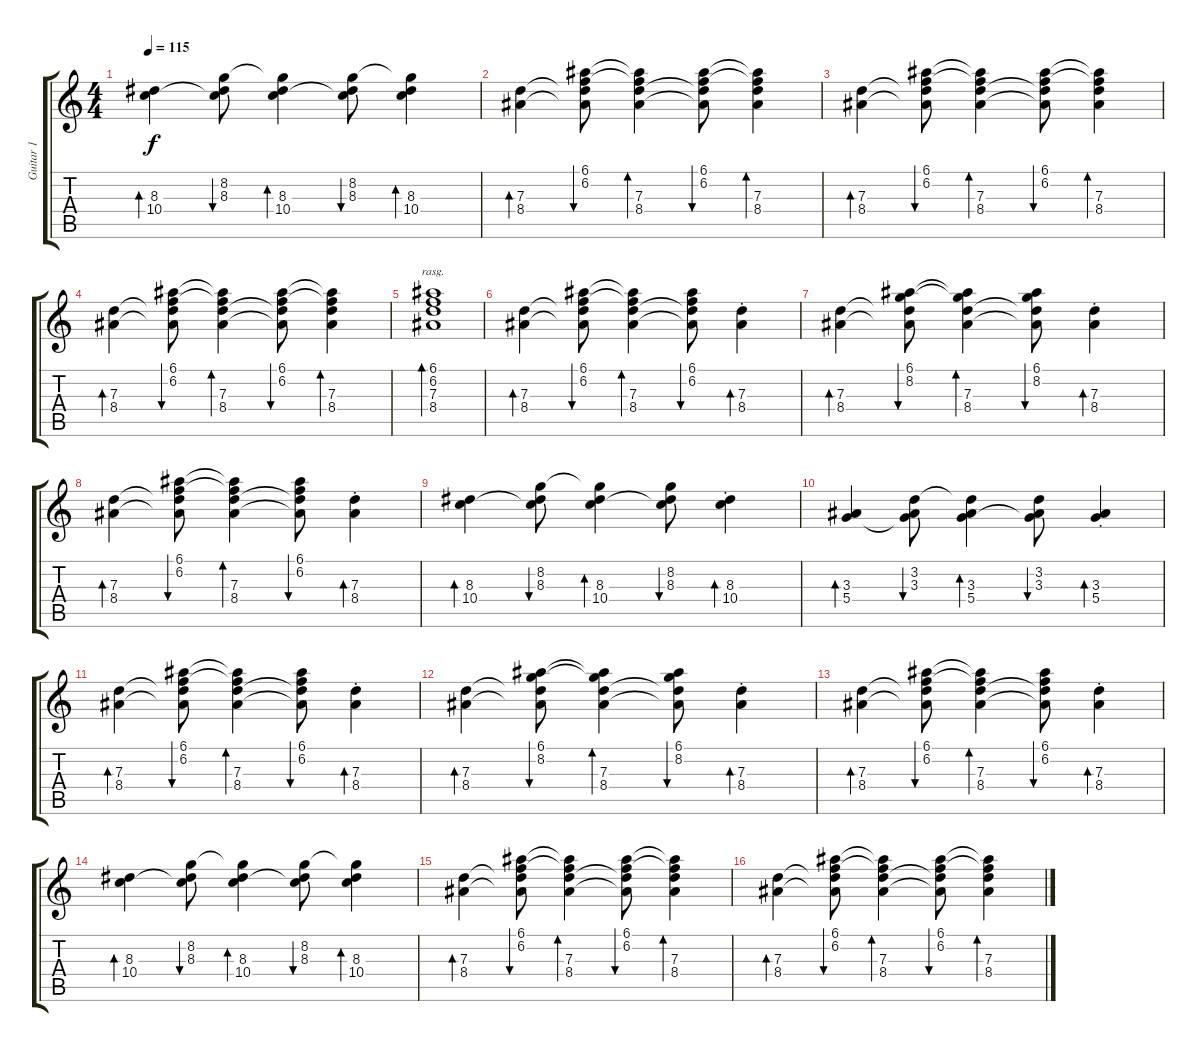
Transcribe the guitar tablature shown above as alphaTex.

\track ("Guitar 1" "Guitar 1") {instrument electricguitarjazz}
\staff {score tabs}
\tuning (E4 B3 G3 D3 A2 E2) {hide}
\ts (4 4)
\tempo 115
\clef g2
\ks c
(8.3 10.4).4{bd 120 dy f} (8.2 8.3 10.4{t}).8{bu 120} (8.2{t} 8.3 10.4).4{bd 120} (8.2 8.3 10.4{t}).8{bu 120} (8.2{t} 8.3 10.4).4{bd 120} |
(7.3 8.4).4{bd 120} (6.1 6.2 7.3{t} 8.4{t}).8{bu 120} (6.1{t} 6.2{t} 7.3 8.4).4{bd 120} (6.1 6.2 7.3{t} 8.4{t}).8{bu 120} (6.1{t} 6.2{t} 7.3 8.4).4{bd 120} |
(7.3 8.4).4{bd 120} (6.1 6.2 7.3{t} 8.4{t}).8{bu 120} (6.1{t} 6.2{t} 7.3 8.4).4{bd 120} (6.1 6.2 7.3{t} 8.4{t}).8{bu 120} (6.1{t} 6.2{t} 7.3 8.4).4{bd 120} |
(7.3 8.4).4{bd 120} (6.1 6.2 7.3{t} 8.4{t}).8{bu 120} (6.1{t} 6.2{t} 7.3 8.4).4{bd 120} (6.1 6.2 7.3{t} 8.4{t}).8{bu 120} (6.1{t} 6.2{t} 7.3 8.4).4{bd 120} |
(6.1 6.2 7.3 8.4).1{bd 240 rasg ii} |
(7.3 8.4).4{bd 120} (6.1 6.2 7.3{t} 8.4{t}).8{bu 120} (6.1{t} 6.2{t} 7.3 8.4).4{bd 120} (6.1 6.2 7.3{t} 8.4{t}).8{bu 120} (7.3{st} 8.4{st}).4{bd 120} |
(7.3 8.4).4{bd 120} (6.1 8.2 7.3{t} 8.4{t}).8{bu 120} (6.1{t} 8.2{t} 7.3 8.4).4{bd 120} (6.1 8.2 7.3{t} 8.4{t}).8{bu 120} (7.3{st} 8.4{st}).4{bd 120} |
(7.3 8.4).4{bd 120} (6.1 6.2 7.3{t} 8.4{t}).8{bu 120} (6.1{t} 6.2{t} 7.3 8.4).4{bd 120} (6.1 6.2 7.3{t} 8.4{t}).8{bu 120} (7.3{st} 8.4{st}).4{bd 120} |
(8.3 10.4).4{bd 120} (8.2 8.3 10.4{t}).8{bu 120} (8.2{t} 8.3 10.4).4{bd 120} (8.2 8.3 10.4{t}).8{bu 120} (8.3{st} 10.4{st}).4{bd 120} |
(3.3 5.4).4{bd 120} (3.2 3.3 5.4{t}).8{bu 240} (3.2{t} 3.3 5.4).4{bd 120} (3.2 3.3 5.4{t}).8{bu 120} (3.3{st} 5.4{st}).4{bd 120} |
(7.3 8.4).4{bd 120} (6.1 6.2 7.3{t} 8.4{t}).8{bu 120} (6.1{t} 6.2{t} 7.3 8.4).4{bd 120} (6.1 6.2 7.3{t} 8.4{t}).8{bu 120} (7.3{st} 8.4{st}).4{bd 120} |
(7.3 8.4).4{bd 120} (6.1 8.2 7.3{t} 8.4{t}).8{bu 120} (6.1{t} 8.2{t} 7.3 8.4).4{bd 120} (6.1 8.2 7.3{t} 8.4{t}).8{bu 120} (7.3{st} 8.4{st}).4{bd 120} |
(7.3 8.4).4{bd 120} (6.1 6.2 7.3{t} 8.4{t}).8{bu 120} (6.1{t} 6.2{t} 7.3 8.4).4{bd 120} (6.1 6.2 7.3{t} 8.4{t}).8{bu 120} (7.3{st} 8.4{st}).4{bd 120} |
(8.3 10.4).4{bd 120} (8.2 8.3 10.4{t}).8{bu 120} (8.2{t} 8.3 10.4).4{bd 120} (8.2 8.3 10.4{t}).8{bu 120} (8.2{t} 8.3 10.4).4{bd 120} |
(7.3 8.4).4{bd 120} (6.1 6.2 7.3{t} 8.4{t}).8{bu 120} (6.1{t} 6.2{t} 7.3 8.4).4{bd 120} (6.1 6.2 7.3{t} 8.4{t}).8{bu 120} (6.1{t} 6.2{t} 7.3 8.4).4{bd 120} |
(7.3 8.4).4{bd 120} (6.1 6.2 7.3{t} 8.4{t}).8{bu 120} (6.1{t} 6.2{t} 7.3 8.4).4{bd 120} (6.1 6.2 7.3{t} 8.4{t}).8{bu 120} (6.1{t} 6.2{t} 7.3 8.4).4{bd 120}
